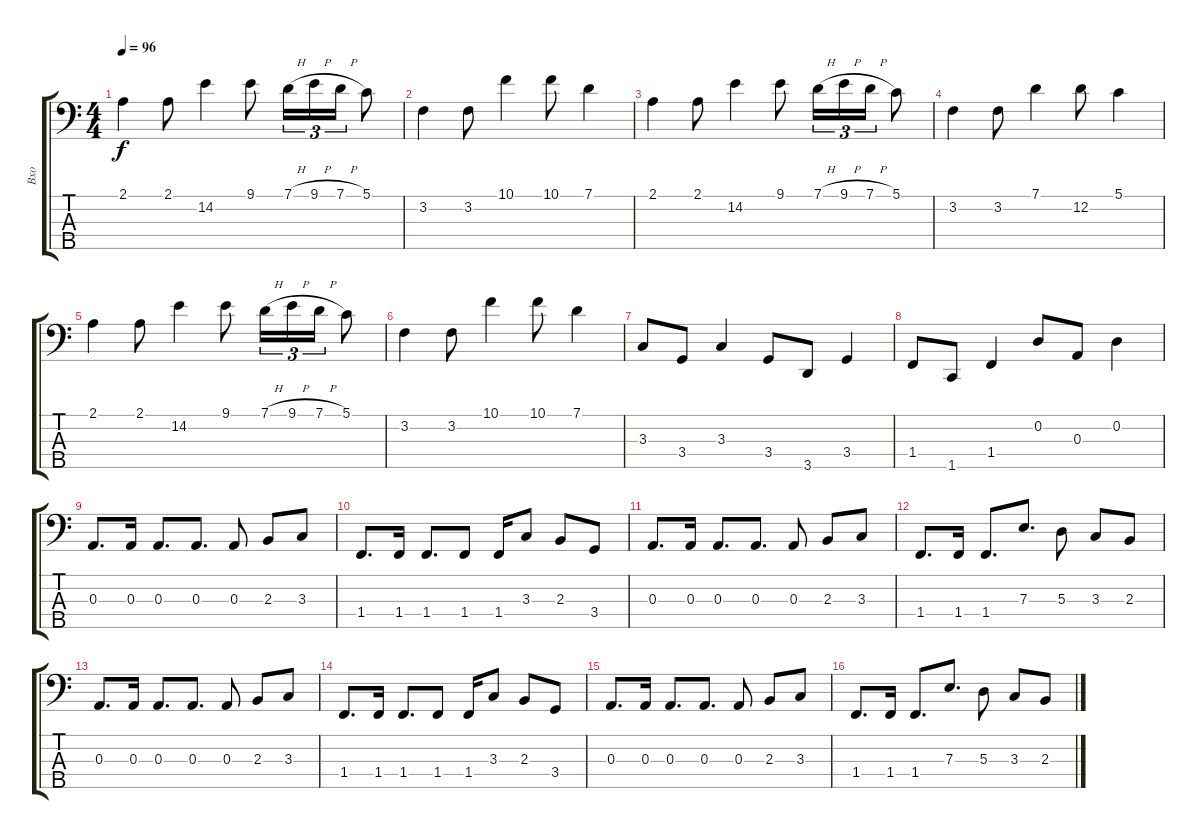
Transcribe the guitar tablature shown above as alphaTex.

\track ("Bxo" "Bxo") {instrument synthbass2}
\staff {score tabs}
\tuning (G2 D2 A1 E1 B0) {hide}
\ts (4 4)
\tempo 96
\clef f4
\ks c
2.1.4{dy f} 2.1.8 14.2.4 9.1.8 7.1{h}.16{tu (3 2)} 9.1{h}.16{tu (3 2)} 7.1{h}.16{tu (3 2)} 5.1.8 |
3.2.4 3.2.8 10.1.4 10.1.8 7.1.4 |
2.1.4 2.1.8 14.2.4 9.1.8 7.1{h}.16{tu (3 2)} 9.1{h}.16{tu (3 2)} 7.1{h}.16{tu (3 2)} 5.1.8 |
3.2.4 3.2.8 7.1.4 12.2.8 5.1.4 |
2.1.4 2.1.8 14.2.4 9.1.8 7.1{h}.16{tu (3 2)} 9.1{h}.16{tu (3 2)} 7.1{h}.16{tu (3 2)} 5.1.8 |
3.2.4 3.2.8 10.1.4 10.1.8 7.1.4 |
3.3.8 3.4.8 3.3.4 3.4.8 3.5.8 3.4.4 |
1.4.8 1.5.8 1.4.4 0.2.8 0.3.8 0.2.4 |
0.3.8{d} 0.3.16 0.3.8{d} 0.3.8{d} 0.3.8 2.3.8 3.3.8 |
1.4.8{d} 1.4.16 1.4.8{d} 1.4.8 1.4.16 3.3.8 2.3.8 3.4.8 |
0.3.8{d} 0.3.16 0.3.8{d} 0.3.8{d} 0.3.8 2.3.8 3.3.8 |
1.4.8{d} 1.4.16 1.4.8{d} 7.3.8{d} 5.3.8 3.3.8 2.3.8 |
0.3.8{d} 0.3.16 0.3.8{d} 0.3.8{d} 0.3.8 2.3.8 3.3.8 |
1.4.8{d} 1.4.16 1.4.8{d} 1.4.8 1.4.16 3.3.8 2.3.8 3.4.8 |
0.3.8{d} 0.3.16 0.3.8{d} 0.3.8{d} 0.3.8 2.3.8 3.3.8 |
1.4.8{d} 1.4.16 1.4.8{d} 7.3.8{d} 5.3.8 3.3.8 2.3.8
